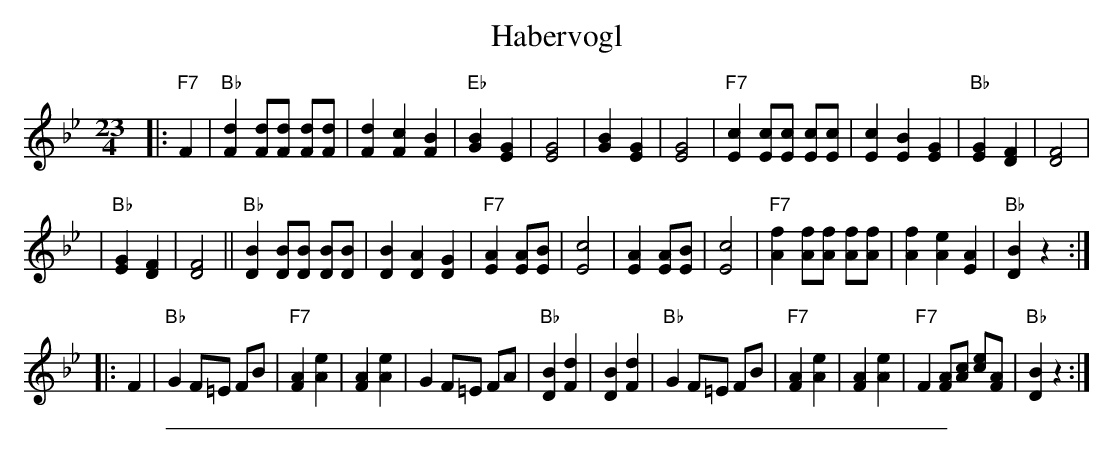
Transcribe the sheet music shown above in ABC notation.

X:1
T: Habervogl
M: 23/4
L: 1/8
K: Bb
|: "F7"F2 \
| "Bb"[d2F2] [dF][dF] [dF][dF] | [d2F2] [c2F2] [B2F2] \
| "Eb"[B2G2][G2E2] | [G4E4] | [B2G2][G2E2] | [G4E4] \
| "F7"[c2E2] [cE][cE] [cE][cE] | [c2E2] [B2E2] [G2E2] \
| "Bb"[G2E2][F2D2] | [F4D4] |
| "Bb"[G2E2][F2D2] | [F4D4] \
||"Bb"[B2D2] [BD][BD] [BD][BD] | [B2D2] [A2D2] [G2D2] \
| "F7"[A2E2][AE][BE] | [c4E4] | [A2E2][AE][BE] | [c4E4] \
| "F7"[f2A2] [fA][fA] [fA][fA] | [f2A2] [e2A2] [A2E2] | "Bb"[B2D2] z2 :|
|: F2 \
| "Bb"G2 F=E FB | "F7"[A2F2][e2A2] | [A2F2][e2A2] \
|     G2 F=E FA | "Bb"[B2D2][d2F2] | [B2D2][d2F2] \
| "Bb"G2 F=E FB | "F7"[A2F2][e2A2] | [A2F2][e2A2] \
| "F7"F2 [AF][cA] [ec][AF] | "Bb"[B2D2] z2 :|
